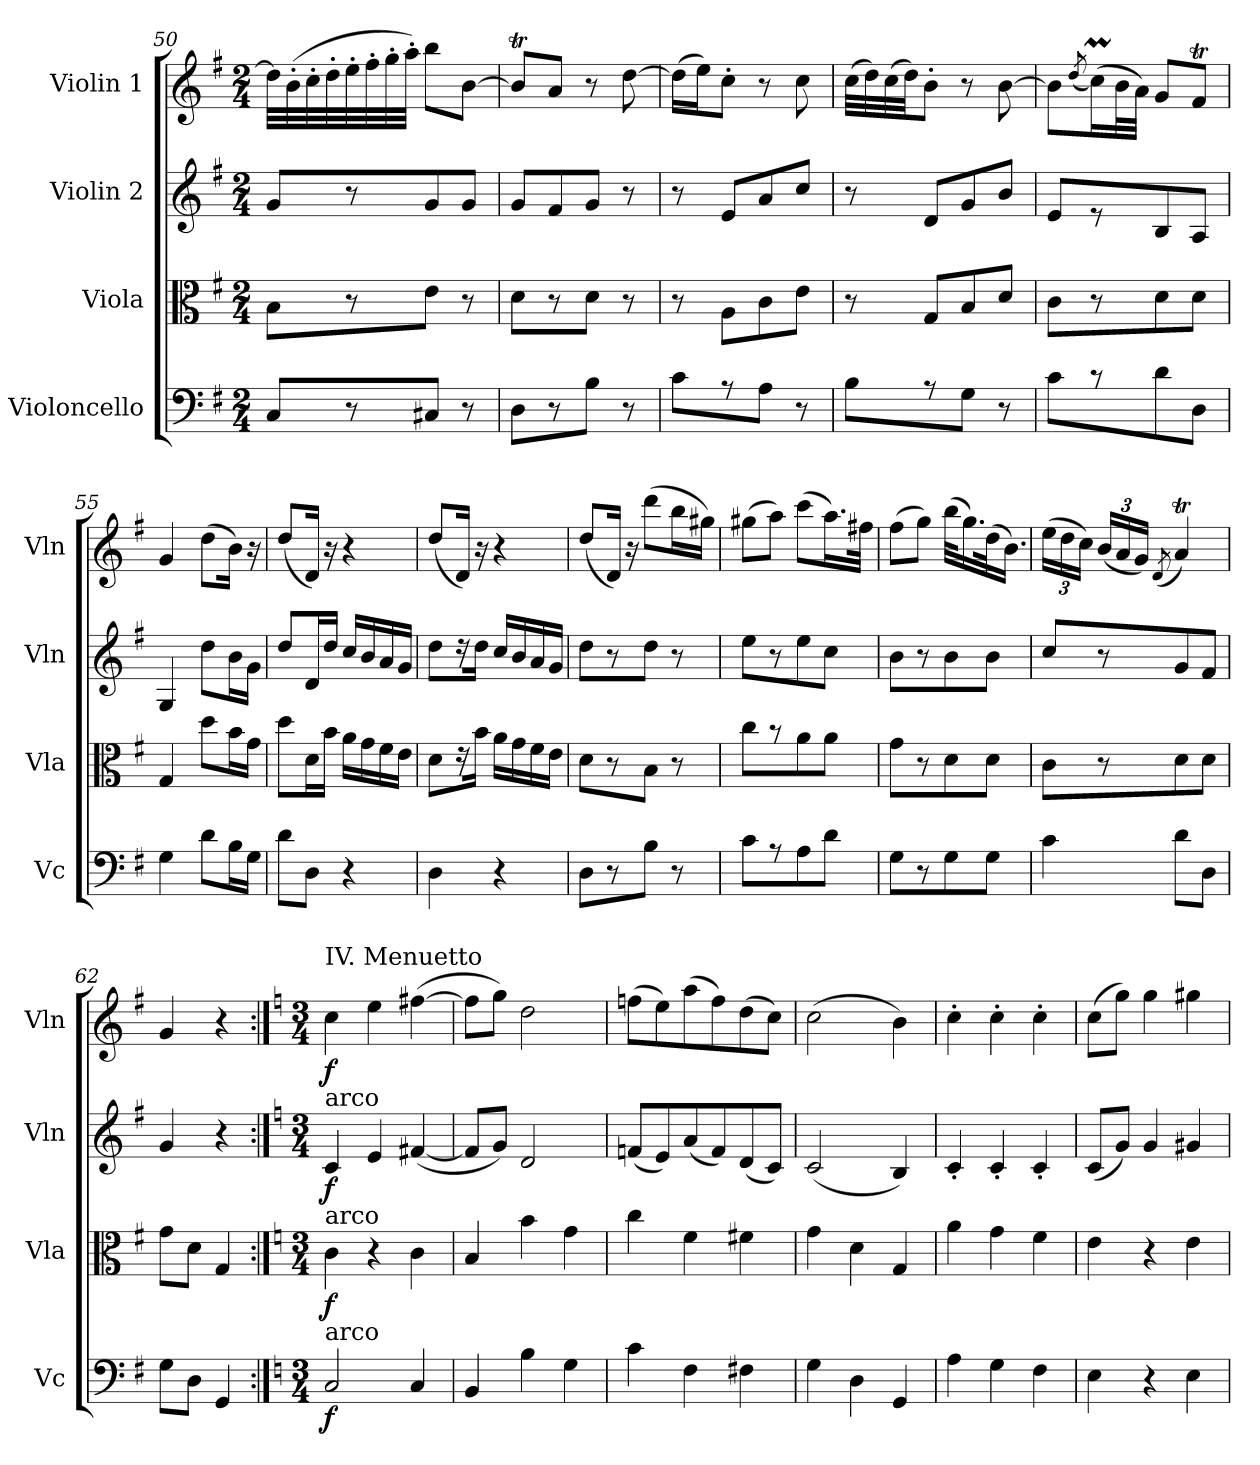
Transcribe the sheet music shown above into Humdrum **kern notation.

**kern	**dynam	**kern	**dynam	**kern	**dynam	**kern	**dynam
*part4	*part4	*part3	*part3	*part2	*part2	*part1	*part1
*staff4	*staff4	*staff3	*staff3	*staff2	*staff2	*staff1	*staff1
*I"Violoncello	*	*I"Viola	*	*I"Violin 2	*	*I"Violin 1	*
*I'Vc	*	*I'Vla	*	*I'Vln	*	*I'Vln	*
*clefF4	*	*clefC3	*	*clefG2	*	*clefG2	*
*k[f#]	*	*k[f#]	*	*k[f#]	*	*k[f#]	*
*M2/4	*	*M2/4	*	*M2/4	*	*M2/4	*
=50	=50	=50	=50	=50	=50	=50	=50
8C/L	.	8B\L	.	8g/L	.	32dd\LLL]	.
.	.	.	.	.	.	(32b'\	.
.	.	.	.	.	.	32cc'\	.
.	.	.	.	.	.	32dd'\	.
8r	.	8r	.	8r	.	32ee'\	.
.	.	.	.	.	.	32ff#'\	.
.	.	.	.	.	.	32gg'\	.
.	.	.	.	.	.	32aa'\JJJ)	.
8C#X/J	.	8e\J	.	8g/	.	8bb\L	.
8r	.	8r	.	8g/J	.	[8b\J	.
=51	=51	=51	=51	=51	=51	=51	=51
8D\L	.	8d\L	.	8g/L	.	8bt/L]	.
8r	.	8r	.	8f#/	.	8a/J	.
8B\J	.	8d\J	.	8g/J	.	8r	.
8r	.	8r	.	8r	.	[8dd\	.
=52	=52	=52	=52	=52	=52	=52	=52
8c\L	.	8r	.	8r	.	(16dd\LL]	.
.	.	.	.	.	.	16ee\J)	.
8r	.	8A\L	.	8e/L	.	8cc'\J	.
8A\J	.	8c\	.	8a/	.	8r	.
8r	.	8e\J	.	8cc/J	.	8cc\	.
!!LO:LB:g=z
=53	=53	=53	=53	=53	=53	=53	=53
8B\L	.	8r	.	8r	.	(32cc\LLL	.
.	.	.	.	.	.	32dd\)	.
.	.	.	.	.	.	(32cc\	.
.	.	.	.	.	.	32dd\JJ)	.
8r	.	8G/L	.	8d/L	.	8b'\J	.
8G\J	.	8B/	.	8g/	.	8r	.
8r	.	8d/J	.	8b/J	.	[8b\	.
=54	=54	=54	=54	=54	=54	=54	=54
8c\L	.	8c\L	.	8e/L	.	8b\L]	.
.	.	.	.	.	.	(8qdd/	.
8r	.	8r	.	8r	.	(16ccM\L)	.
.	.	.	.	.	.	32b\L	.
.	.	.	.	.	.	32a\JJJ)	.
8d\	.	8d\	.	8B/	.	8g/L	.
8D\J	.	8d\J	.	8A/J	.	8f#t/J	.
=55	=55	=55	=55	=55	=55	=55	=55
4G\	.	4G/	.	4G/	.	4g/	.
8d\L	.	8dd\L	.	8dd\L	.	(8dd\L	.
16B\L	.	16b\L	.	16b\L	.	16b\Jk)	.
16G\JJ	.	16g\JJ	.	16g\JJ	.	16r	.
=56	=56	=56	=56	=56	=56	=56	=56
8d\L	.	8dd\L	.	8dd/L	.	(8dd/L	.
8D\J	.	16d\L	.	16d/L	.	16d/Jk)	.
.	.	16b\JJ	.	16dd/JJ	.	16r	.
4r	.	16a\LL	.	16cc/LL	.	4r	.
.	.	16g\	.	16b/	.	.	.
.	.	16f#\	.	16a/	.	.	.
.	.	16e\JJ	.	16g/JJ	.	.	.
=57	=57	=57	=57	=57	=57	=57	=57
4D\	.	8d\L	.	8dd\L	.	(8dd/L	.
.	.	16r	.	16r	.	16d/Jk)	.
.	.	16b\JJ	.	16dd\JJ	.	16r	.
4r	.	16a\LL	.	16cc/LL	.	4r	.
.	.	16g\	.	16b/	.	.	.
.	.	16f#\	.	16a/	.	.	.
.	.	16e\JJ	.	16g/JJ	.	.	.
!!LO:LB:g=z
=58	=58	=58	=58	=58	=58	=58	=58
8D\L	.	8d\L	.	8dd\L	.	(8dd/L	.
8r	.	8r	.	8r	.	16d/Jk)	.
.	.	.	.	.	.	16r	.
8B\J	.	8B\J	.	8dd\J	.	(8ddd\L	.
8r	.	8r	.	8r	.	16bb\L	.
.	.	.	.	.	.	16gg#X\JJ)	.
=59	=59	=59	=59	=59	=59	=59	=59
8c\L	.	8cc\L	.	8ee\L	.	(8gg#X\L	.
8r	.	8r	.	8r	.	8aa\J)	.
8A\	.	8a\	.	8ee\	.	(8ccc\L	.
8d\J	.	8a\J	.	8cc\J	.	16.aa\L)	.
.	.	.	.	.	.	32ff#X\JJk	.
=60	=60	=60	=60	=60	=60	=60	=60
8G\L	.	8g\L	.	8b\L	.	(8ff#\L	.
8r	.	8r	.	8r	.	8gg\J)	.
8G\	.	8d\	.	8b\	.	(32bb\KLL	.
.	.	.	.	.	.	16.gg\)	.
8G\J	.	8d\J	.	8b\J	.	(32dd\K	.
.	.	.	.	.	.	16.b\JJ)	.
=61	=61	=61	=61	=61	=61	=61	=61
*	*	*	*	*	*	*Xbrackettup	*
4c\	.	8c\L	.	8cc/L	.	(24ee\LL	.
.	.	.	.	.	.	24dd\	.
.	.	.	.	.	.	24cc\JJ)	.
.	.	8r	.	8r	.	(24b/LL	.
.	.	.	.	.	.	24a/	.
.	.	.	.	.	.	24g/JJ)	.
.	.	.	.	.	.	(8qd/	.
8d\L	.	8d\	.	8g/	.	4aT/)	.
8D\J	.	8d\J	.	8f#/J	.	.	.
=62	=62	=62	=62	=62	=62	=62	=62
8G\L	.	8g\L	.	4g/	.	4g/	.
8D\J	.	8d\J	.	.	.	.	.
4GG/	.	4G/	.	4r	.	4r	.
!!LO:PB:g=z
=1:|!	=1:|!	=1:|!	=1:|!	=1:|!	=1:|!	=1:|!	=1:|!
*k[]	*	*k[]	*	*k[]	*	*k[]	*
*M3/4	*	*M3/4	*	*M3/4	*	*M3/4	*
!	!	!	!	!	!	!LO:TX:a:t=IV.  Menuetto	!
!	!	!	!	!LO:TX:a:t=arco	!	!	!
!	!	!LO:TX:a:t=arco	!	!	!	!	!
!LO:TX:a:t=arco	!	!	!	!	!	!	!
!	!LO:DY:b	!	!LO:DY:b	!	!LO:DY:b	!	!LO:DY:b
2C/	f	4c\	f	4c/	f	4cc\	f
.	.	4r	.	4e/	.	4ee\	.
4C/	.	4c\	.	([4f#X/	.	([4ff#X\	.
=2	=2	=2	=2	=2	=2	=2	=2
4BB/	.	4B/	.	8f#/L]	.	8ff#\L]	.
.	.	.	.	8g/J)	.	8gg\J)	.
4B\	.	4b\	.	2d/	.	2dd\	.
4G\	.	4g\	.	.	.	.	.
=3	=3	=3	=3	=3	=3	=3	=3
4c\	.	4cc\	.	(8fn/L	.	(8ffn\L	.
.	.	.	.	8e/)	.	8ee\)	.
4F\	.	4f\	.	(8a/	.	(8aa\	.
.	.	.	.	8f/)	.	8ff\)	.
4F#X\	.	4f#X\	.	(8d/	.	(8dd\	.
.	.	.	.	8c/J)	.	8cc\J)	.
=4	=4	=4	=4	=4	=4	=4	=4
4G\	.	4g\	.	(2c/	.	(2cc\	.
4D\	.	4d\	.	.	.	.	.
4GG/	.	4G/	.	4B/)	.	4b\)	.
=5	=5	=5	=5	=5	=5	=5	=5
4A\	.	4a\	.	4c'/	.	4cc'\	.
4G\	.	4g\	.	4c'/	.	4cc'\	.
4F\	.	4f\	.	4c'/	.	4cc'\	.
!!LO:LB:g=z
=6	=6	=6	=6	=6	=6	=6	=6
4E\	.	4e\	.	(8c/L	.	(8cc\L	.
.	.	.	.	8g/J)	.	8gg\J)	.
4r	.	4r	.	4g/	.	4gg\	.
4E\	.	4e\	.	4g#X/	.	4gg#X\	.
=	=	=	=	=	=	=	=
*-	*-	*-	*-	*-	*-	*-	*-
